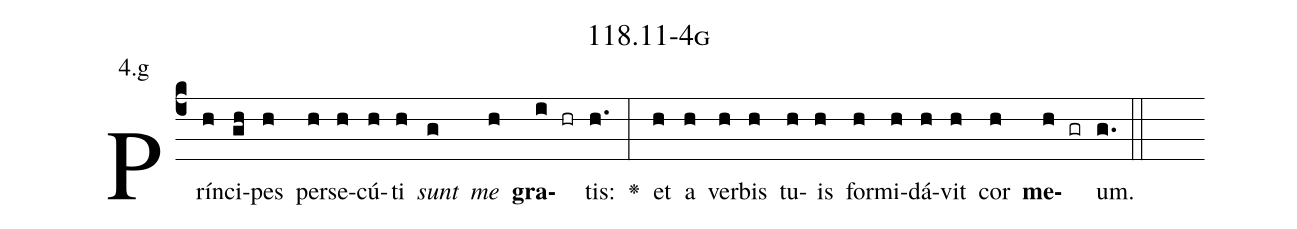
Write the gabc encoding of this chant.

name: 118.11-4g;
annotation: 4.g;
%%
(c4)Prín(h)ci(gh)pes(h) per(h)se(h)cú(h)ti(h) <i>sunt</i>(g) <i>me</i>(h) <b>gra</b>(i hr)tis:(h.) <v>\greheightstar</v>(:) et(h) a(h) ver(h)bis(h) tu(h)is(h) for(h)mi(h)dá(h)vit(h) cor(h) <b>me</b>(h gr)um.(g.) (::)


%E(h) u(h) o(h) u(h) a(h) e.(g.) (::)
